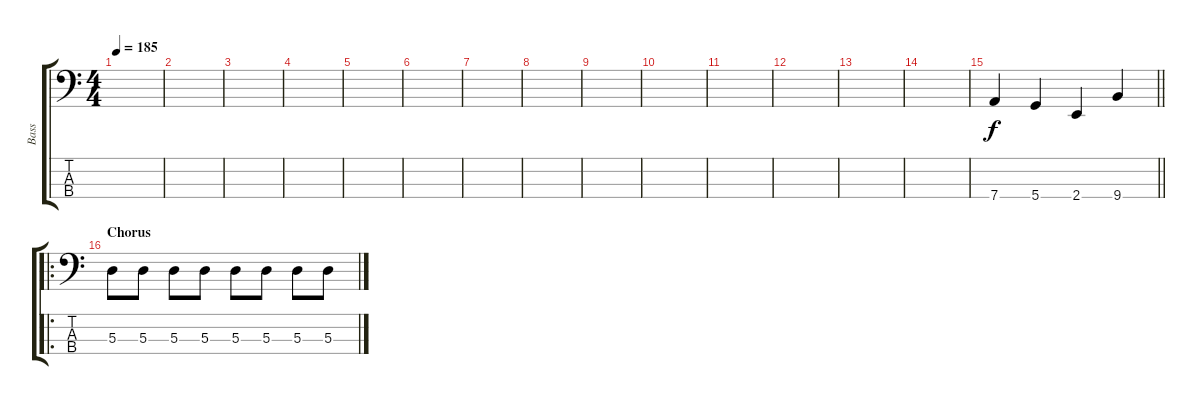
\track ("Bass" "Bass") {instrument electricbassfinger}
\staff {score tabs}
\tuning (G2 D2 A1 D1) {hide}
\ts (4 4)
\tempo 185
\clef f4
\ks c
|
|
|
|
|
|
|
|
|
|
|
|
|
|
\barLineRight lightlight
7.4.4 5.4.4 2.4.4 9.4.4 |
\ro
\section ("" "Chorus")
5.3.8 5.3.8 5.3.8 5.3.8 5.3.8 5.3.8 5.3.8 5.3.8
